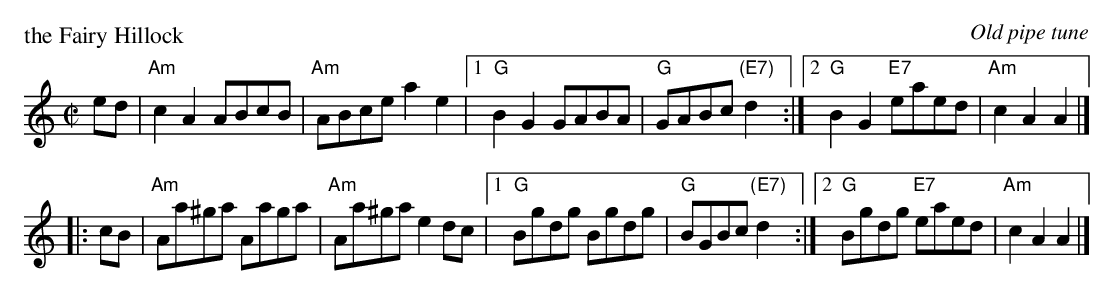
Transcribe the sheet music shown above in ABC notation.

X:1
P: the Fairy Hillock
O: Old pipe tune
M: C|
L: 1/8
K: Am
   ed \
| "Am"c2A2 ABcB | "Am"ABce a2e2 |1 "G"B2G2 GABA | "G"GABc "(E7)"d2 \
                               :|2 "G"B2G2 "E7"eaed | "Am"c2A2 A2 |]
|: cB \
| "Am"Aa^ga Aaga | "Am"Aa^ga e2dc |1 "G"Bgdg Bgdg | "G"BGBc "(E7)"d2 \
                                 :|2 "G"Bgdg "E7"eaed | "Am"c2A2 A2 |]
